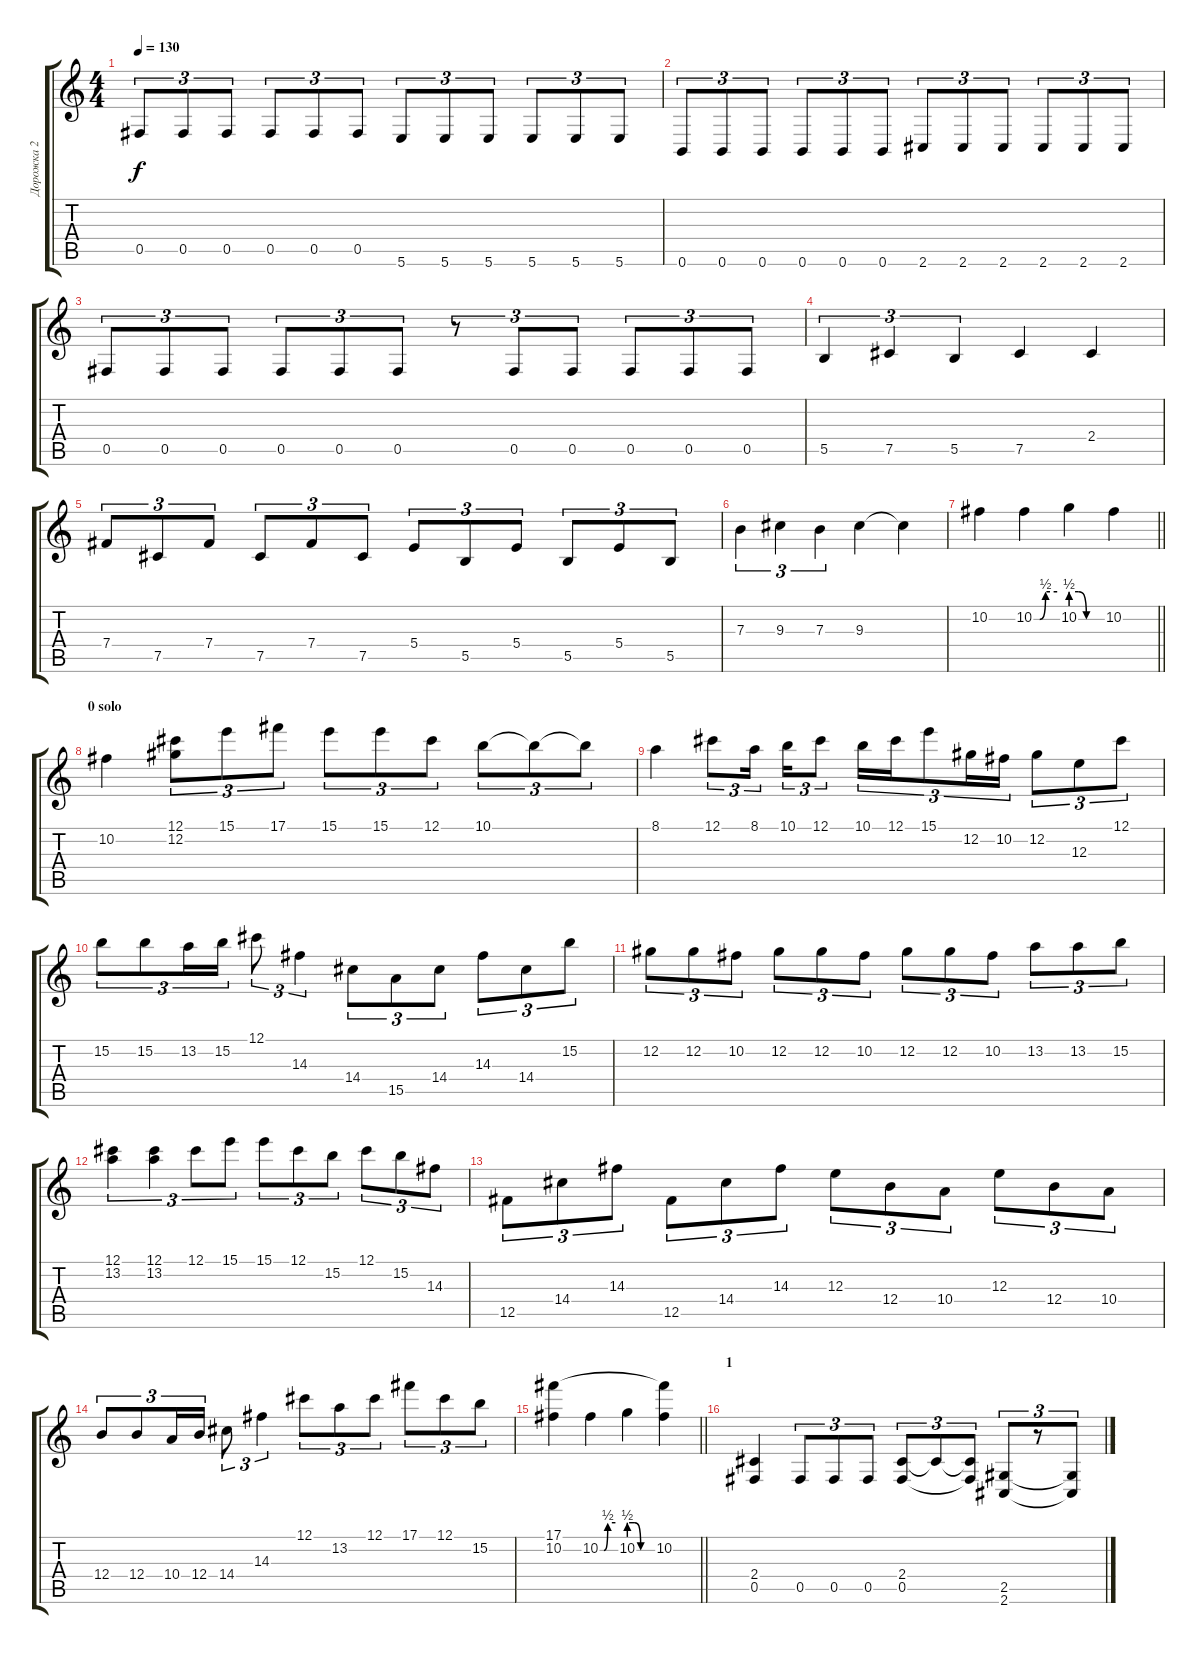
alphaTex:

\track ("Дорожка 2" "Дорожка 2") {instrument distortionguitar}
\staff {score tabs}
\tuning (Db4 Ab3 E3 B2 Gb2 B1) {hide}
\ts (4 4)
\tempo 130
\clef g2
\ks c
0.5.8{tu (3 2) dy f} 0.5.8{tu (3 2)} 0.5.8{tu (3 2)} 0.5.8{tu (3 2)} 0.5.8{tu (3 2)} 0.5.8{tu (3 2)} 5.6.8{tu (3 2)} 5.6.8{tu (3 2)} 5.6.8{tu (3 2)} 5.6.8{tu (3 2)} 5.6.8{tu (3 2)} 5.6.8{tu (3 2)} |
0.6.8{tu (3 2)} 0.6.8{tu (3 2)} 0.6.8{tu (3 2)} 0.6.8{tu (3 2)} 0.6.8{tu (3 2)} 0.6.8{tu (3 2)} 2.6.8{tu (3 2)} 2.6.8{tu (3 2)} 2.6.8{tu (3 2)} 2.6.8{tu (3 2)} 2.6.8{tu (3 2)} 2.6.8{tu (3 2)} |
0.5.8{tu (3 2)} 0.5.8{tu (3 2)} 0.5.8{tu (3 2)} 0.5.8{tu (3 2)} 0.5.8{tu (3 2)} 0.5.8{tu (3 2)} r.8{tu (3 2)} 0.5.8{tu (3 2)} 0.5.8{tu (3 2)} 0.5.8{tu (3 2)} 0.5.8{tu (3 2)} 0.5.8{tu (3 2)} |
5.5.4{tu (3 2)} 7.5.4{tu (3 2)} 5.5.4{tu (3 2)} 7.5.4 2.4.4 |
7.4.8{tu (3 2)} 7.5.8{tu (3 2)} 7.4.8{tu (3 2)} 7.5.8{tu (3 2)} 7.4.8{tu (3 2)} 7.5.8{tu (3 2)} 5.4.8{tu (3 2)} 5.5.8{tu (3 2)} 5.4.8{tu (3 2)} 5.5.8{tu (3 2)} 5.4.8{tu (3 2)} 5.5.8{tu (3 2)} |
7.3.4{tu (3 2)} 9.3.4{tu (3 2)} 7.3.4{tu (3 2)} 9.3.4 9.3{t}.4 |
\barLineRight lightlight
10.2.4 10.2{be (custom 0 0 15 0 30 2 60 2)}.4 10.2{be (custom 0 2 15 2 30 0 60 0)}.4 10.2.4 |
\section ("" "0 solo")
10.2.4 (12.1 12.2).8{tu (3 2)} 15.1.8{tu (3 2)} 17.1.8{tu (3 2)} 15.1.8{tu (3 2)} 15.1.8{tu (3 2)} 12.1.8{tu (3 2)} 10.1.8{tu (3 2)} 10.1{t}.8{tu (3 2)} 10.1{t}.8{tu (3 2)} |
8.1.4 12.1.8{tu (3 2)} 8.1.16{tu (3 2) beam splitsecondary} 10.1.16{tu (3 2)} 12.1.8{tu (3 2)} 10.1.16{tu (3 2)} 12.1.16{tu (3 2)} 15.1.8{tu (3 2)} 12.2.16{tu (3 2)} 10.2.16{tu (3 2)} 12.2.8{tu (3 2)} 12.3.8{tu (3 2)} 12.1.8{tu (3 2)} |
15.2.8{tu (3 2)} 15.2.8{tu (3 2)} 13.2.16{tu (3 2)} 15.2.16{tu (3 2)} 12.1.8{tu (3 2)} 14.3.4{tu (3 2)} 14.4.8{tu (3 2)} 15.5.8{tu (3 2)} 14.4.8{tu (3 2)} 14.3.8{tu (3 2)} 14.4.8{tu (3 2)} 15.2.8{tu (3 2)} |
12.2.8{tu (3 2)} 12.2.8{tu (3 2)} 10.2.8{tu (3 2)} 12.2.8{tu (3 2)} 12.2.8{tu (3 2)} 10.2.8{tu (3 2)} 12.2.8{tu (3 2)} 12.2.8{tu (3 2)} 10.2.8{tu (3 2)} 13.2.8{tu (3 2)} 13.2.8{tu (3 2)} 15.2.8{tu (3 2)} |
(12.1 13.2).4{tu (3 2)} (12.1 13.2).4{tu (3 2)} 12.1.8{tu (3 2)} 15.1.8{tu (3 2)} 15.1.8{tu (3 2)} 12.1.8{tu (3 2)} 15.2.8{tu (3 2)} 12.1.8{tu (3 2)} 15.2.8{tu (3 2)} 14.3.8{tu (3 2)} |
12.5.8{tu (3 2)} 14.4.8{tu (3 2)} 14.3.8{tu (3 2)} 12.5.8{tu (3 2)} 14.4.8{tu (3 2)} 14.3.8{tu (3 2)} 12.3.8{tu (3 2)} 12.4.8{tu (3 2)} 10.4.8{tu (3 2)} 12.3.8{tu (3 2)} 12.4.8{tu (3 2)} 10.4.8{tu (3 2)} |
12.4.8{tu (3 2)} 12.4.8{tu (3 2)} 10.4.16{tu (3 2)} 12.4.16{tu (3 2)} 14.4.8{tu (3 2)} 14.3.4{tu (3 2)} 12.1.8{tu (3 2)} 13.2.8{tu (3 2)} 12.1.8{tu (3 2)} 17.1.8{tu (3 2)} 12.1.8{tu (3 2)} 15.2.8{tu (3 2)} |
\barLineRight lightlight
(17.1 10.2).4 10.2{be (custom 0 0 15 0 30 2 60 2)}.4 10.2{be (custom 0 2 15 2 30 0 60 0)}.4 (17.1{t} 10.2).4 |
\section ("" "1")
(2.4 0.5).4 0.5.8{tu (3 2)} 0.5.8{tu (3 2)} 0.5.8{tu (3 2)} (2.4 0.5).8{tu (3 2)} 2.4{t}.8{tu (3 2)} (2.4{t} 0.5{t}).8{tu (3 2)} (2.5 2.6).8{tu (3 2)} r.8{tu (3 2)} (2.5{t} 2.6{t}).8{tu (3 2)}
